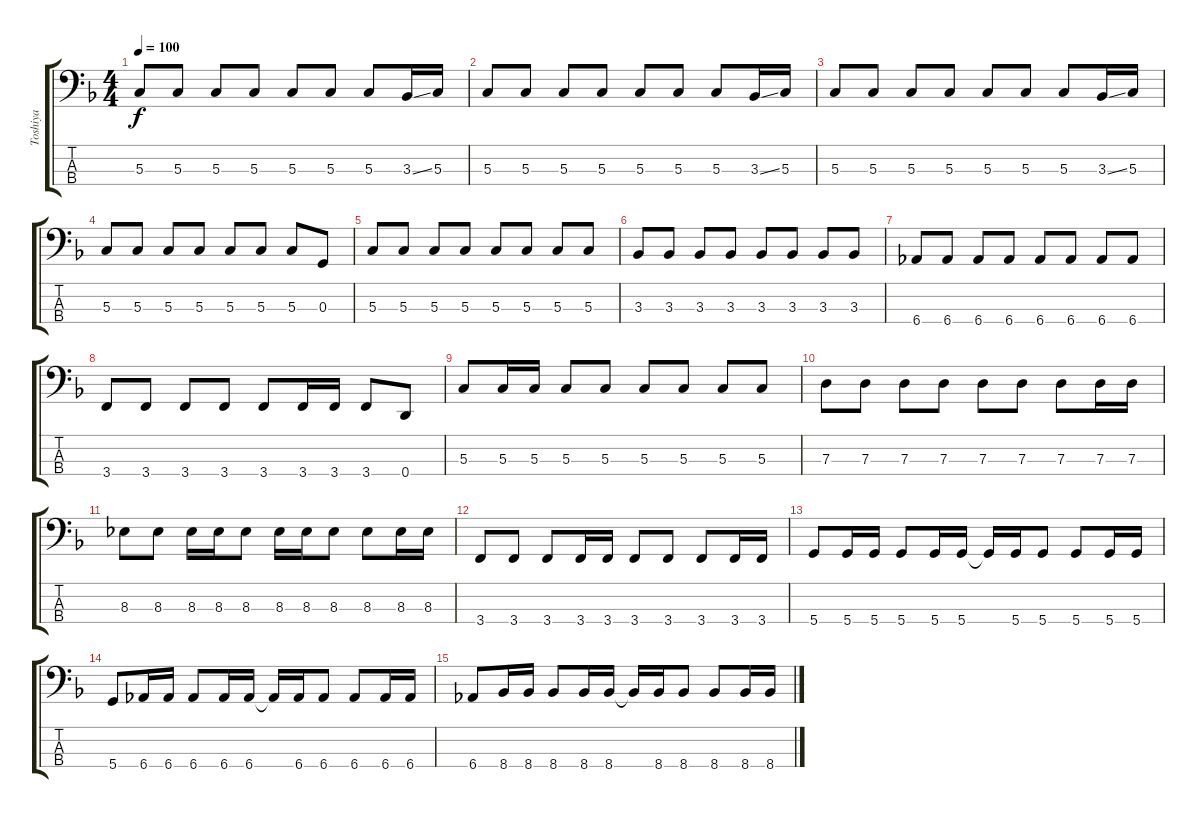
\track ("Toshiya" "Toshiya") {instrument electricbasspick}
\staff {score tabs}
\tuning (F2 C2 G1 D1) {hide}
\ts (4 4)
\tempo 100
\clef f4
\ks f
5.3.8{dy f} 5.3.8 5.3.8 5.3.8 5.3.8 5.3.8 5.3.8 3.3{ss}.16 5.3.16 |
5.3.8 5.3.8 5.3.8 5.3.8 5.3.8 5.3.8 5.3.8 3.3{ss}.16 5.3.16 |
5.3.8 5.3.8 5.3.8 5.3.8 5.3.8 5.3.8 5.3.8 3.3{ss}.16 5.3.16 |
5.3.8 5.3.8 5.3.8 5.3.8 5.3.8 5.3.8 5.3.8 0.3.8 |
5.3.8 5.3.8 5.3.8 5.3.8 5.3.8 5.3.8 5.3.8 5.3.8 |
3.3.8 3.3.8 3.3.8 3.3.8 3.3.8 3.3.8 3.3.8 3.3.8 |
6.4.8 6.4.8 6.4.8 6.4.8 6.4.8 6.4.8 6.4.8 6.4.8 |
3.4.8 3.4.8 3.4.8 3.4.8 3.4.8 3.4.16 3.4.16 3.4.8 0.4.8 |
5.3.8 5.3.16 5.3.16 5.3.8 5.3.8 5.3.8 5.3.8 5.3.8 5.3.8 |
7.3.8 7.3.8 7.3.8 7.3.8 7.3.8 7.3.8 7.3.8 7.3.16 7.3.16 |
8.3.8 8.3.8 8.3.16 8.3.16 8.3.8 8.3.16 8.3.16 8.3.8 8.3.8 8.3.16 8.3.16 |
3.4.8 3.4.8 3.4.8 3.4.16 3.4.16 3.4.8 3.4.8 3.4.8 3.4.16 3.4.16 |
5.4.8 5.4.16 5.4.16 5.4.8 5.4.16 5.4.16 5.4{t}.16 5.4.16 5.4.8 5.4.8 5.4.16 5.4.16 |
5.4.8 6.4.16 6.4.16 6.4.8 6.4.16 6.4.16 6.4{t}.16 6.4.16 6.4.8 6.4.8 6.4.16 6.4.16 |
6.4.8 8.4.16 8.4.16 8.4.8 8.4.16 8.4.16 8.4{t}.16 8.4.16 8.4.8 8.4.8 8.4.16 8.4.16
